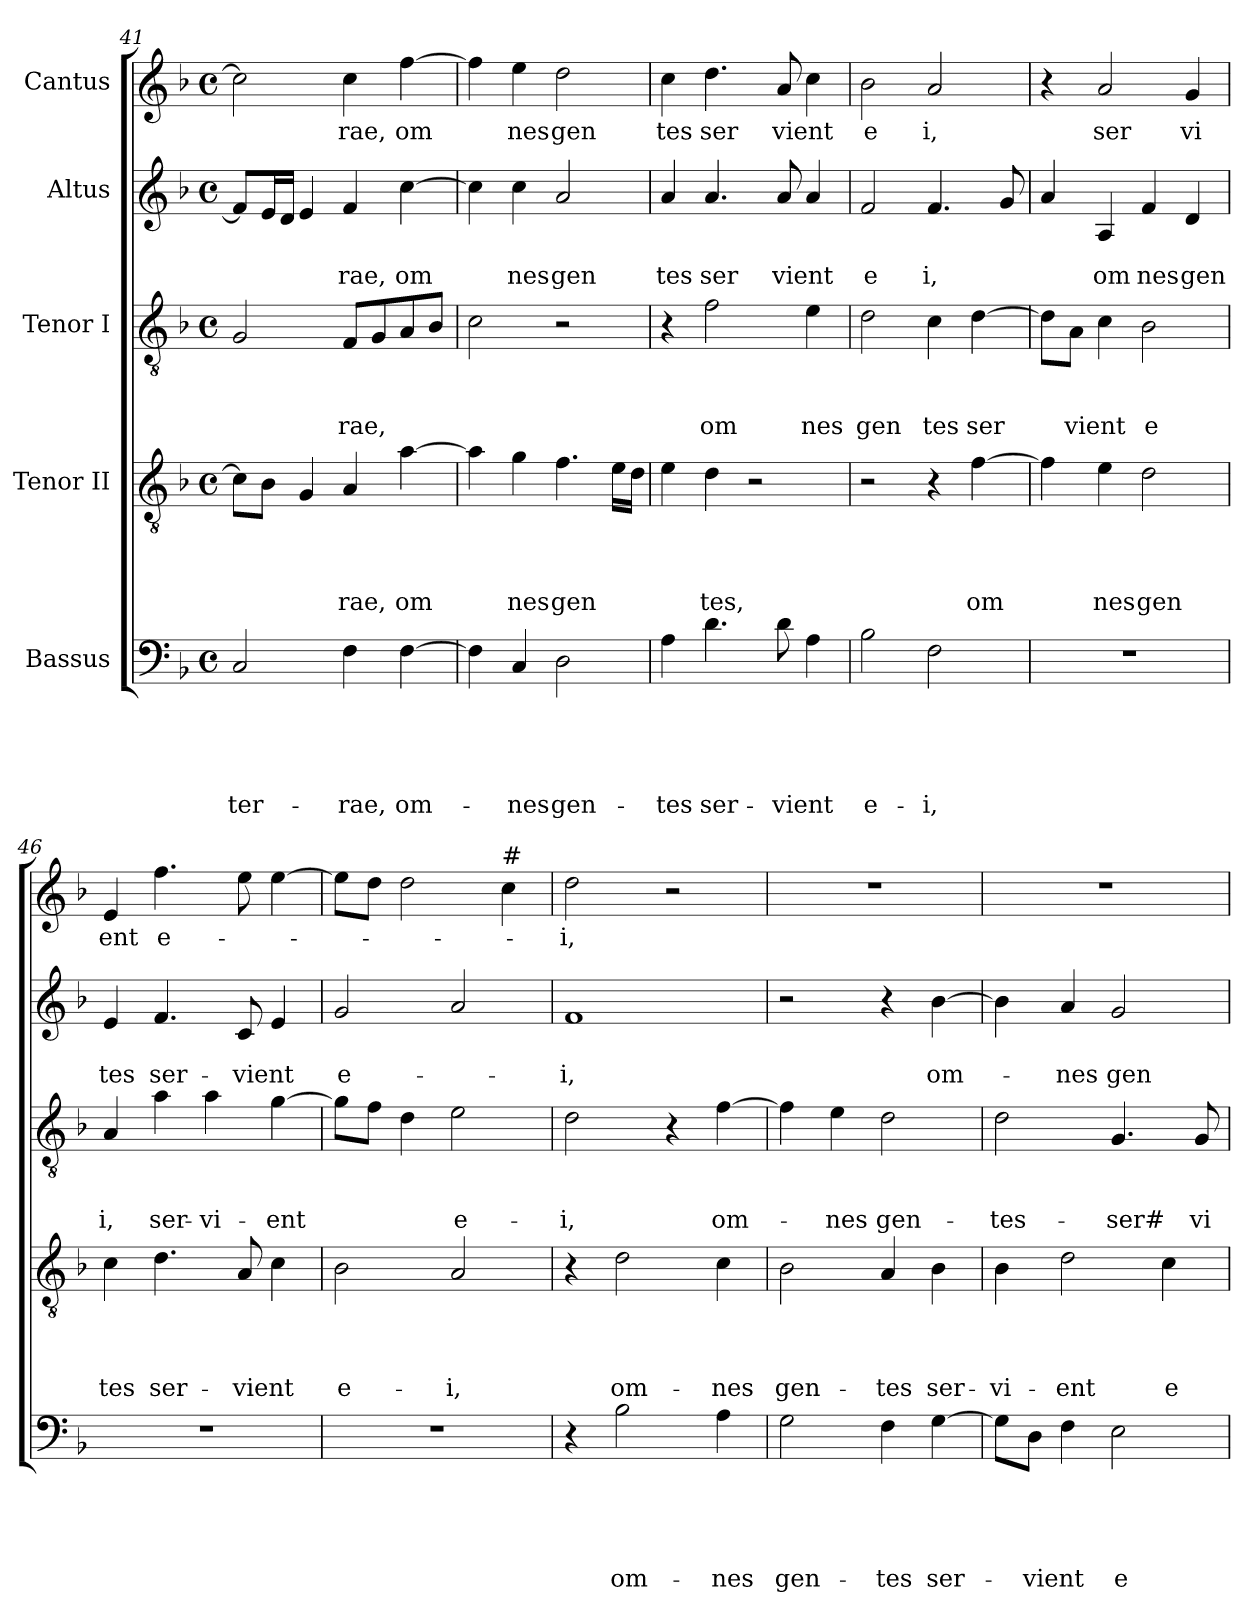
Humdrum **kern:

**kern	**text	**text	**text	**text	**text	**kern	**text	**text	**text	**text	**kern	**text	**text	**text	**kern	**text	**text	**kern	**text
*part5	*part5	*part5	*part5	*part5	*part5	*part4	*part4	*part4	*part4	*part4	*part3	*part3	*part3	*part3	*part2	*part2	*part2	*part1	*part1
*staff5	*staff5	*staff5	*staff5	*staff5	*staff5	*staff4	*staff4	*staff4	*staff4	*staff4	*staff3	*staff3	*staff3	*staff3	*staff2	*staff2	*staff2	*staff1	*staff1
*I"Bassus	*	*	*	*	*	*I"Tenor II	*	*	*	*	*I"Tenor I	*	*	*	*I"Altus	*	*	*I"Cantus	*
*clefF4	*	*	*	*	*	*clefGv2	*	*	*	*	*clefGv2	*	*	*	*clefG2	*	*	*clefG2	*
*k[b-]	*	*	*	*	*	*k[b-]	*	*	*	*	*k[b-]	*	*	*	*k[b-]	*	*	*k[b-]	*
*F:	*	*	*	*	*	*F:	*	*	*	*	*F:	*	*	*	*F:	*	*	*F:	*
*M4/4	*	*	*	*	*	*M4/4	*	*	*	*	*M4/4	*	*	*	*M4/4	*	*	*M4/4	*
*met(c)	*	*	*	*	*	*met(c)	*	*	*	*	*met(c)	*	*	*	*met(c)	*	*	*met(c)	*
=41	=41	=41	=41	=41	=41	=41	=41	=41	=41	=41	=41	=41	=41	=41	=41	=41	=41	=41	=41
!	!	!	!	!	!LO:LY:b	!	!	!	!	!	!	!	!	!	!	!	!	!	!
2C/	.	.	.	.	ter-	8c\L]	.	.	.	.	2G/	.	.	.	8f/L]	.	.	2cc\]	.
.	.	.	.	.	.	8B-\J	.	.	.	.	.	.	.	.	16e/L	.	.	.	.
.	.	.	.	.	.	.	.	.	.	.	.	.	.	.	16d/JJ	.	.	.	.
.	.	.	.	.	.	4G/	.	.	.	.	.	.	.	.	4e/	.	.	.	.
!	!	!	!	!	!LO:LY:b	!	!	!	!	!LO:LY:b	!	!	!	!LO:LY:b	!	!	!LO:LY:b	!	!LO:LY:b
4F\	.	.	.	.	-rae,	4A/	.	.	.	rae,	8F/L	.	.	rae,	4f/	.	rae,	4cc\	rae,
.	.	.	.	.	.	.	.	.	.	.	8G/	.	.	.	.	.	.	.	.
!	!	!	!	!	!LO:LY:b	!	!	!	!	!LO:LY:b	!	!	!	!	!	!	!LO:LY:b	!	!LO:LY:b
[>4F\	.	.	.	.	om-	[>4a\	.	.	.	om	8A/	.	.	.	[>4cc\	.	om	[>4ff\	om
.	.	.	.	.	.	.	.	.	.	.	8B-/J	.	.	.	.	.	.	.	.
=42	=42	=42	=42	=42	=42	=42	=42	=42	=42	=42	=42	=42	=42	=42	=42	=42	=42	=42	=42
4F\]	.	.	.	.	.	4a\]	.	.	.	.	2c\	.	.	.	4cc\]	.	.	4ff\]	.
!	!	!	!	!	!LO:LY:b	!	!	!	!	!LO:LY:b	!	!	!	!	!	!	!LO:LY:b	!	!LO:LY:b
4C/	.	.	.	.	-nes	4g\	.	.	.	nes	.	.	.	.	4cc\	.	nes	4ee\	nes
!	!	!	!	!	!LO:LY:b	!	!	!	!	!LO:LY:b	!	!	!	!	!	!	!LO:LY:b	!	!LO:LY:b
2D\	.	.	.	.	gen-	4.f\	.	.	.	gen	2r	.	.	.	2a/	.	gen	2dd\	gen
.	.	.	.	.	.	16e\LL	.	.	.	.	.	.	.	.	.	.	.	.	.
.	.	.	.	.	.	16d\JJ	.	.	.	.	.	.	.	.	.	.	.	.	.
=43	=43	=43	=43	=43	=43	=43	=43	=43	=43	=43	=43	=43	=43	=43	=43	=43	=43	=43	=43
!	!	!	!	!	!LO:LY:b	!	!	!	!	!	!	!	!	!	!	!	!LO:LY:b	!	!LO:LY:b
4A\	.	.	.	.	-tes	4e\	.	.	.	.	4r	.	.	.	4a/	.	tes	4cc\	tes
!	!	!	!	!	!LO:LY:b	!	!	!	!	!LO:LY:b	!	!	!	!LO:LY:b	!	!	!LO:LY:b	!	!LO:LY:b
4.d\	.	.	.	.	ser-	4d\	.	.	.	tes,	2f\	.	.	om	4.a/	.	ser	4.dd\	ser
.	.	.	.	.	.	2r	.	.	.	.	.	.	.	.	.	.	.	.	.
!	!	!	!	!	!LO:LY:b	!	!	!	!	!	!	!	!	!	!	!	!LO:LY:b	!	!LO:LY:b
8d\	.	.	.	.	-vient	.	.	.	.	.	.	.	.	.	8a/	.	vient	8a/	vient
!	!	!	!	!	!	!	!	!	!	!	!	!	!	!LO:LY:b	!	!	!	!	!
4A\	.	.	.	.	.	.	.	.	.	.	4e\	.	.	nes	4a/	.	.	4cc\	.
=44	=44	=44	=44	=44	=44	=44	=44	=44	=44	=44	=44	=44	=44	=44	=44	=44	=44	=44	=44
!	!	!	!	!	!LO:LY:b	!	!	!	!	!	!	!	!	!LO:LY:b	!	!	!LO:LY:b	!	!LO:LY:b
2B-\	.	.	.	.	e-	2r	.	.	.	.	2d\	.	.	gen	2f/	.	e	2b-\	e
!	!	!	!	!	!LO:LY:b	!	!	!	!	!	!	!	!	!LO:LY:b	!	!	!LO:LY:b	!	!LO:LY:b
2F\	.	.	.	.	-i,	4r	.	.	.	.	4c\	.	.	tes	4.f/	.	i,	2a/	i,
!	!	!	!	!	!	!	!	!	!	!LO:LY:b	!	!	!	!LO:LY:b	!	!	!	!	!
.	.	.	.	.	.	[>4f\	.	.	.	om	[>4d\	.	.	ser	.	.	.	.	.
.	.	.	.	.	.	.	.	.	.	.	.	.	.	.	8g/	.	.	.	.
=45	=45	=45	=45	=45	=45	=45	=45	=45	=45	=45	=45	=45	=45	=45	=45	=45	=45	=45	=45
1r	.	.	.	.	.	4f\]	.	.	.	.	8d\L]	.	.	.	4a/	.	.	4r	.
!	!	!	!	!	!	!	!	!	!	!	!	!	!	!LO:LY:b	!	!	!	!	!
.	.	.	.	.	.	.	.	.	.	.	8A\J	.	.	vient	.	.	.	.	.
!	!	!	!	!	!	!	!	!	!	!LO:LY:b	!	!	!	!	!	!	!LO:LY:b	!	!LO:LY:b
.	.	.	.	.	.	4e\	.	.	.	nes	4c\	.	.	.	4A/	.	om	2a/	ser
!	!	!	!	!	!	!	!	!	!	!LO:LY:b	!	!	!	!LO:LY:b	!	!	!LO:LY:b	!	!
.	.	.	.	.	.	2d\	.	.	.	gen	2B-\	.	.	e	4f/	.	nes	.	.
!	!	!	!	!	!	!	!	!	!	!	!	!	!	!	!	!	!LO:LY:b	!	!LO:LY:b
.	.	.	.	.	.	.	.	.	.	.	.	.	.	.	4d/	.	gen	4g/	vi
!!LO:LB:g=z
=46	=46	=46	=46	=46	=46	=46	=46	=46	=46	=46	=46	=46	=46	=46	=46	=46	=46	=46	=46
!	!	!	!	!	!	!	!	!	!	!LO:LY:b	!	!	!	!LO:LY:b	!	!	!LO:LY:b	!	!LO:LY:b
1r	.	.	.	.	.	4c\	.	.	.	tes	4A/	.	.	i,	4e/	.	tes	4e/	ent
!	!	!	!	!	!	!	!	!	!	!LO:LY:b	!	!	!	!LO:LY:b	!	!	!LO:LY:b	!	!LO:LY:b
.	.	.	.	.	.	4.d\	.	.	.	ser-	4a\	.	.	ser-	4.f/	.	ser-	4.ff\	e-
!	!	!	!	!	!	!	!	!	!	!	!	!	!	!LO:LY:b	!	!	!	!	!
.	.	.	.	.	.	.	.	.	.	.	4a\	.	.	-vi-	.	.	.	.	.
!	!	!	!	!	!	!	!	!	!	!LO:LY:b	!	!	!	!	!	!	!LO:LY:b	!	!
.	.	.	.	.	.	8A/	.	.	.	-vient	.	.	.	.	8c/	.	-vient	8ee\	.
!	!	!	!	!	!	!	!	!	!	!	!	!	!	!LO:LY:b	!	!	!	!	!
.	.	.	.	.	.	4c\	.	.	.	.	[>4g\	.	.	-ent	4e/	.	.	[>4ee\	.
=47	=47	=47	=47	=47	=47	=47	=47	=47	=47	=47	=47	=47	=47	=47	=47	=47	=47	=47	=47
!	!	!	!	!	!	!	!	!	!	!LO:LY:b	!	!	!	!	!	!	!LO:LY:b	!	!
1r	.	.	.	.	.	2B-\	.	.	.	e-	8g\L]	.	.	.	2g/	.	e-	8ee\L]	.
.	.	.	.	.	.	.	.	.	.	.	8f\J	.	.	.	.	.	.	8dd\J	.
.	.	.	.	.	.	.	.	.	.	.	4d\	.	.	.	.	.	.	2dd\	.
!	!	!	!	!	!	!	!	!	!	!LO:LY:b	!	!	!	!LO:LY:b	!	!	!	!	!
.	.	.	.	.	.	2A/	.	.	.	-i,	2e\	.	.	e-	2a/	.	.	.	.
!	!	!	!	!	!	!	!	!	!	!	!	!	!	!	!	!	!	!LO:TX:a:t=#	!
.	.	.	.	.	.	.	.	.	.	.	.	.	.	.	.	.	.	4cc\	.
=48	=48	=48	=48	=48	=48	=48	=48	=48	=48	=48	=48	=48	=48	=48	=48	=48	=48	=48	=48
!	!	!	!	!	!	!	!	!	!	!	!	!	!	!LO:LY:b	!	!	!LO:LY:b	!	!LO:LY:b
4r	.	.	.	.	.	4r	.	.	.	.	2d\	.	.	-i,	1f	.	-i,	2dd\	-i,
!	!	!	!	!	!LO:LY:b	!	!	!	!	!LO:LY:b	!	!	!	!	!	!	!	!	!
2B-\	.	.	.	.	om-	2d\	.	.	.	om-	.	.	.	.	.	.	.	.	.
.	.	.	.	.	.	.	.	.	.	.	4r	.	.	.	.	.	.	2r	.
!	!	!	!	!	!LO:LY:b	!	!	!	!	!LO:LY:b	!	!	!	!LO:LY:b	!	!	!	!	!
4A\	.	.	.	.	-nes	4c\	.	.	.	-nes	[>4f\	.	.	om-	.	.	.	.	.
=49	=49	=49	=49	=49	=49	=49	=49	=49	=49	=49	=49	=49	=49	=49	=49	=49	=49	=49	=49
!	!	!	!	!	!LO:LY:b	!	!	!	!	!LO:LY:b	!	!	!	!	!	!	!	!	!
2G\	.	.	.	.	gen-	2B-\	.	.	.	gen-	4f\]	.	.	.	2r	.	.	1r	.
!	!	!	!	!	!	!	!	!	!	!	!	!	!	!LO:LY:b	!	!	!	!	!
.	.	.	.	.	.	.	.	.	.	.	4e\	.	.	-nes	.	.	.	.	.
!	!	!	!	!	!LO:LY:b	!	!	!	!	!LO:LY:b	!	!	!	!LO:LY:b	!	!	!	!	!
4F\	.	.	.	.	-tes	4A/	.	.	.	-tes	2d\	.	.	gen-	4r	.	.	.	.
!	!	!	!	!	!LO:LY:b	!	!	!	!	!LO:LY:b	!	!	!	!	!	!	!LO:LY:b	!	!
[>4G\	.	.	.	.	ser-	4B-\	.	.	.	ser-	.	.	.	.	[>4b-\	.	om-	.	.
=50	=50	=50	=50	=50	=50	=50	=50	=50	=50	=50	=50	=50	=50	=50	=50	=50	=50	=50	=50
!	!	!	!	!	!	!	!	!	!	!LO:LY:b	!	!	!	!LO:LY:b	!	!	!	!	!
8G\L]	.	.	.	.	.	4B-\	.	.	.	-vi-	2d\	.	.	-tes-	4b-\]	.	.	1r	.
!	!	!	!	!	!LO:LY:b	!	!	!	!	!	!	!	!	!	!	!	!	!	!
8D\J	.	.	.	.	-vient	.	.	.	.	.	.	.	.	.	.	.	.	.	.
!	!	!	!	!	!	!	!	!	!	!LO:LY:b	!	!	!	!	!	!	!LO:LY:b	!	!
4F\	.	.	.	.	.	2d\	.	.	.	-ent	.	.	.	.	4a/	.	-nes	.	.
!	!	!	!	!	!LO:LY:b	!	!	!	!	!	!	!	!	!LO:LY:b	!	!	!LO:LY:b	!	!
2E\	.	.	.	.	e-	.	.	.	.	.	4.G/	.	.	-ser#	2g/	.	gen-	.	.
!	!	!	!	!	!	!	!	!	!	!LO:LY:b	!	!	!	!	!	!	!	!	!
.	.	.	.	.	.	4c\	.	.	.	e-	.	.	.	.	.	.	.	.	.
!	!	!	!	!	!	!	!	!	!	!	!	!	!	!LO:LY:b	!	!	!	!	!
.	.	.	.	.	.	.	.	.	.	.	8G/	.	.	vi-	.	.	.	.	.
=	=	=	=	=	=	=	=	=	=	=	=	=	=	=	=	=	=	=	=
*-	*-	*-	*-	*-	*-	*-	*-	*-	*-	*-	*-	*-	*-	*-	*-	*-	*-	*-	*-
